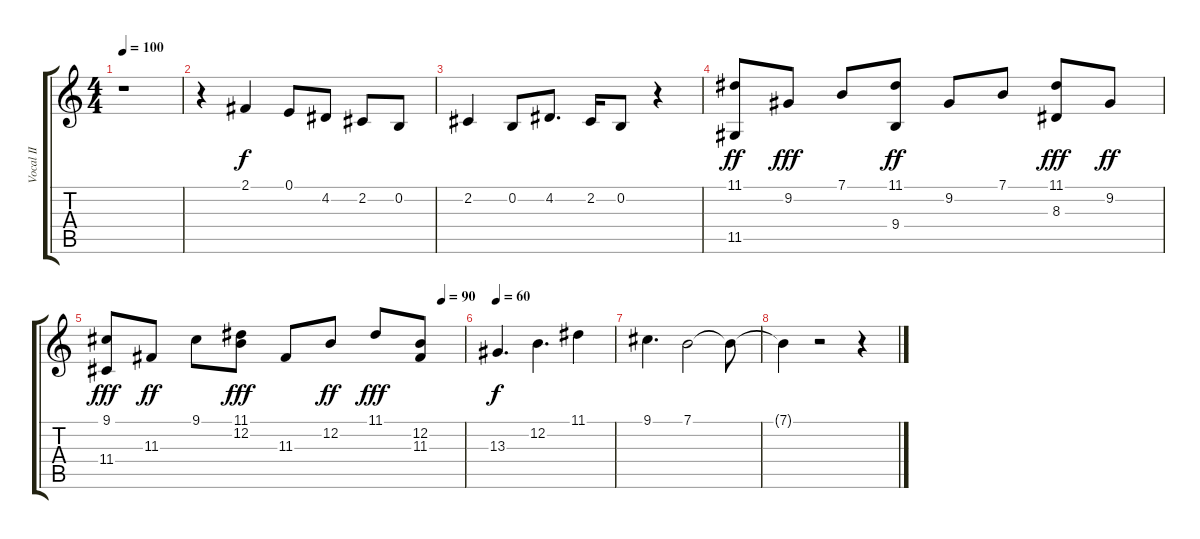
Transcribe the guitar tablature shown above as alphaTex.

\track ("Vocal II" "Vocal II") {instrument baritonesax}
\staff {score tabs}
\tuning (E4 B3 G3 D3 A2 E2) {hide}
\ts (4 4)
\tempo 100
\clef g2
\ks c
r.1{dy f} |
r.4 2.1.4 0.1.8 4.2.8 2.2.8 0.2.8 |
2.2.4 0.2.8 4.2.8{d} 2.2.16 0.2.8 r.4 |
(11.1 11.5).8{dy ff} 9.2.8{dy fff} 7.1.8 (11.1 9.4).8{dy ff} 9.2.8 7.1.8 (11.1 8.3).8{dy fff} 9.2.8{dy ff} |
\tempo (90 0.9375)
(9.1 11.4).8{dy fff} 11.3.8{dy ff} 9.1.8 (11.1 12.2).8{dy fff} 11.3.8 12.2.8{dy ff} 11.1.8{dy fff} (12.2 11.3).8 |
\tempo 60
13.3.4{d dy f} 12.2.4{d} 11.1.4 |
9.1.4{d} 7.1.2 7.1{t}.8 |
7.1{t}.4 r.2 r.4
